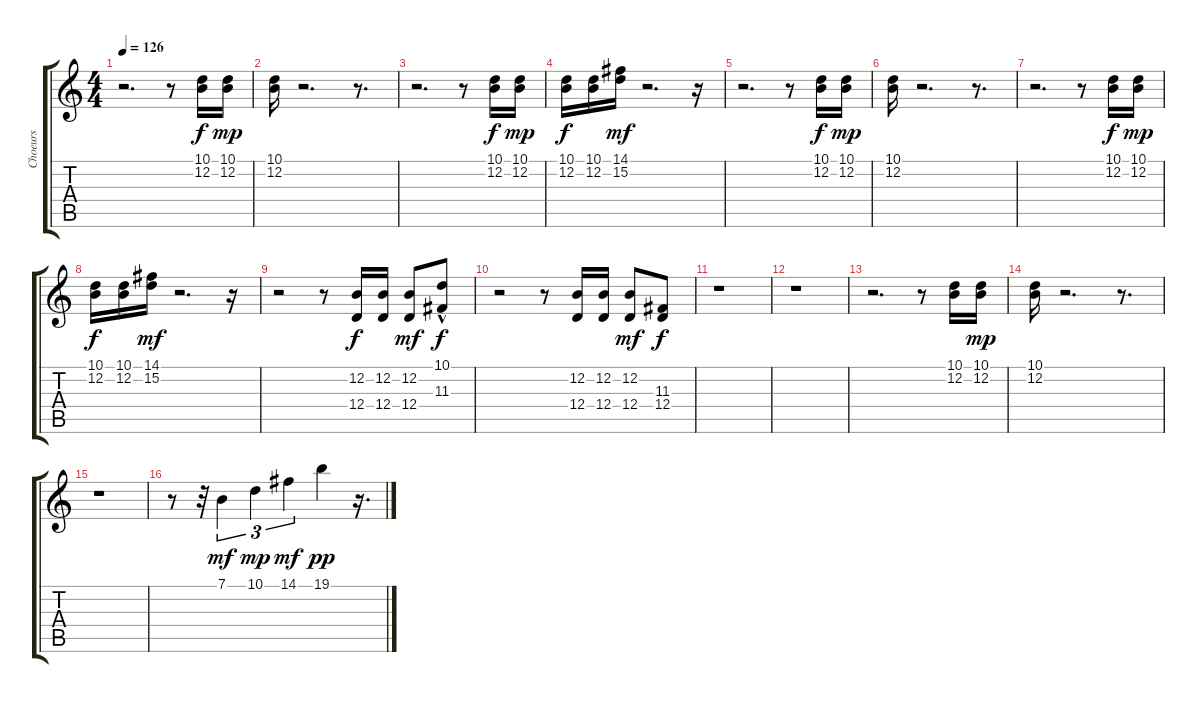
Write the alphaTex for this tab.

\track ("Choeurs" "Choeurs") {instrument voiceoohs}
\staff {score tabs}
\tuning (E4 B3 G3 D3 A2 E2) {hide}
\ts (4 4)
\tempo 126
\clef g2
\ks c
r.2{d dy f} r.8 (10.1 12.2).16 (10.1 12.2).16{dy mp} |
(10.1 12.2).16 r.2{d} r.8{d} |
r.2{d} r.8 (10.1 12.2).16{dy f} (10.1 12.2).16{dy mp} |
(10.1 12.2).16{dy f} (10.1 12.2).16 (14.1 15.2).16{dy mf} r.2{d} r.16 |
r.2{d} r.8 (10.1 12.2).16{dy f} (10.1 12.2).16{dy mp} |
(10.1 12.2).16 r.2{d} r.8{d} |
r.2{d} r.8 (10.1 12.2).16{dy f} (10.1 12.2).16{dy mp} |
(10.1 12.2).16{dy f} (10.1 12.2).16 (14.1 15.2).16{dy mf} r.2{d} r.16 |
r.2 r.8 (12.2 12.4).16{dy f} (12.2 12.4).16 (12.2 12.4).8{dy mf} (10.1 11.3{hac}).8{dy f} |
r.2 r.8 (12.2 12.4).16 (12.2 12.4).16 (12.2 12.4).8{dy mf} (11.3 12.4).8{dy f} |
r.1 |
r.1 |
r.2{d} r.8 (10.1 12.2).16 (10.1 12.2).16{dy mp} |
(10.1 12.2).16 r.2{d} r.8{d} |
r.1 |
r.8 r.32 7.1.4{tu (3 2) dy mf} 10.1.4{tu (3 2) dy mp} 14.1.4{tu (3 2) dy mf} 19.1.4{dy pp} r.16{d}
